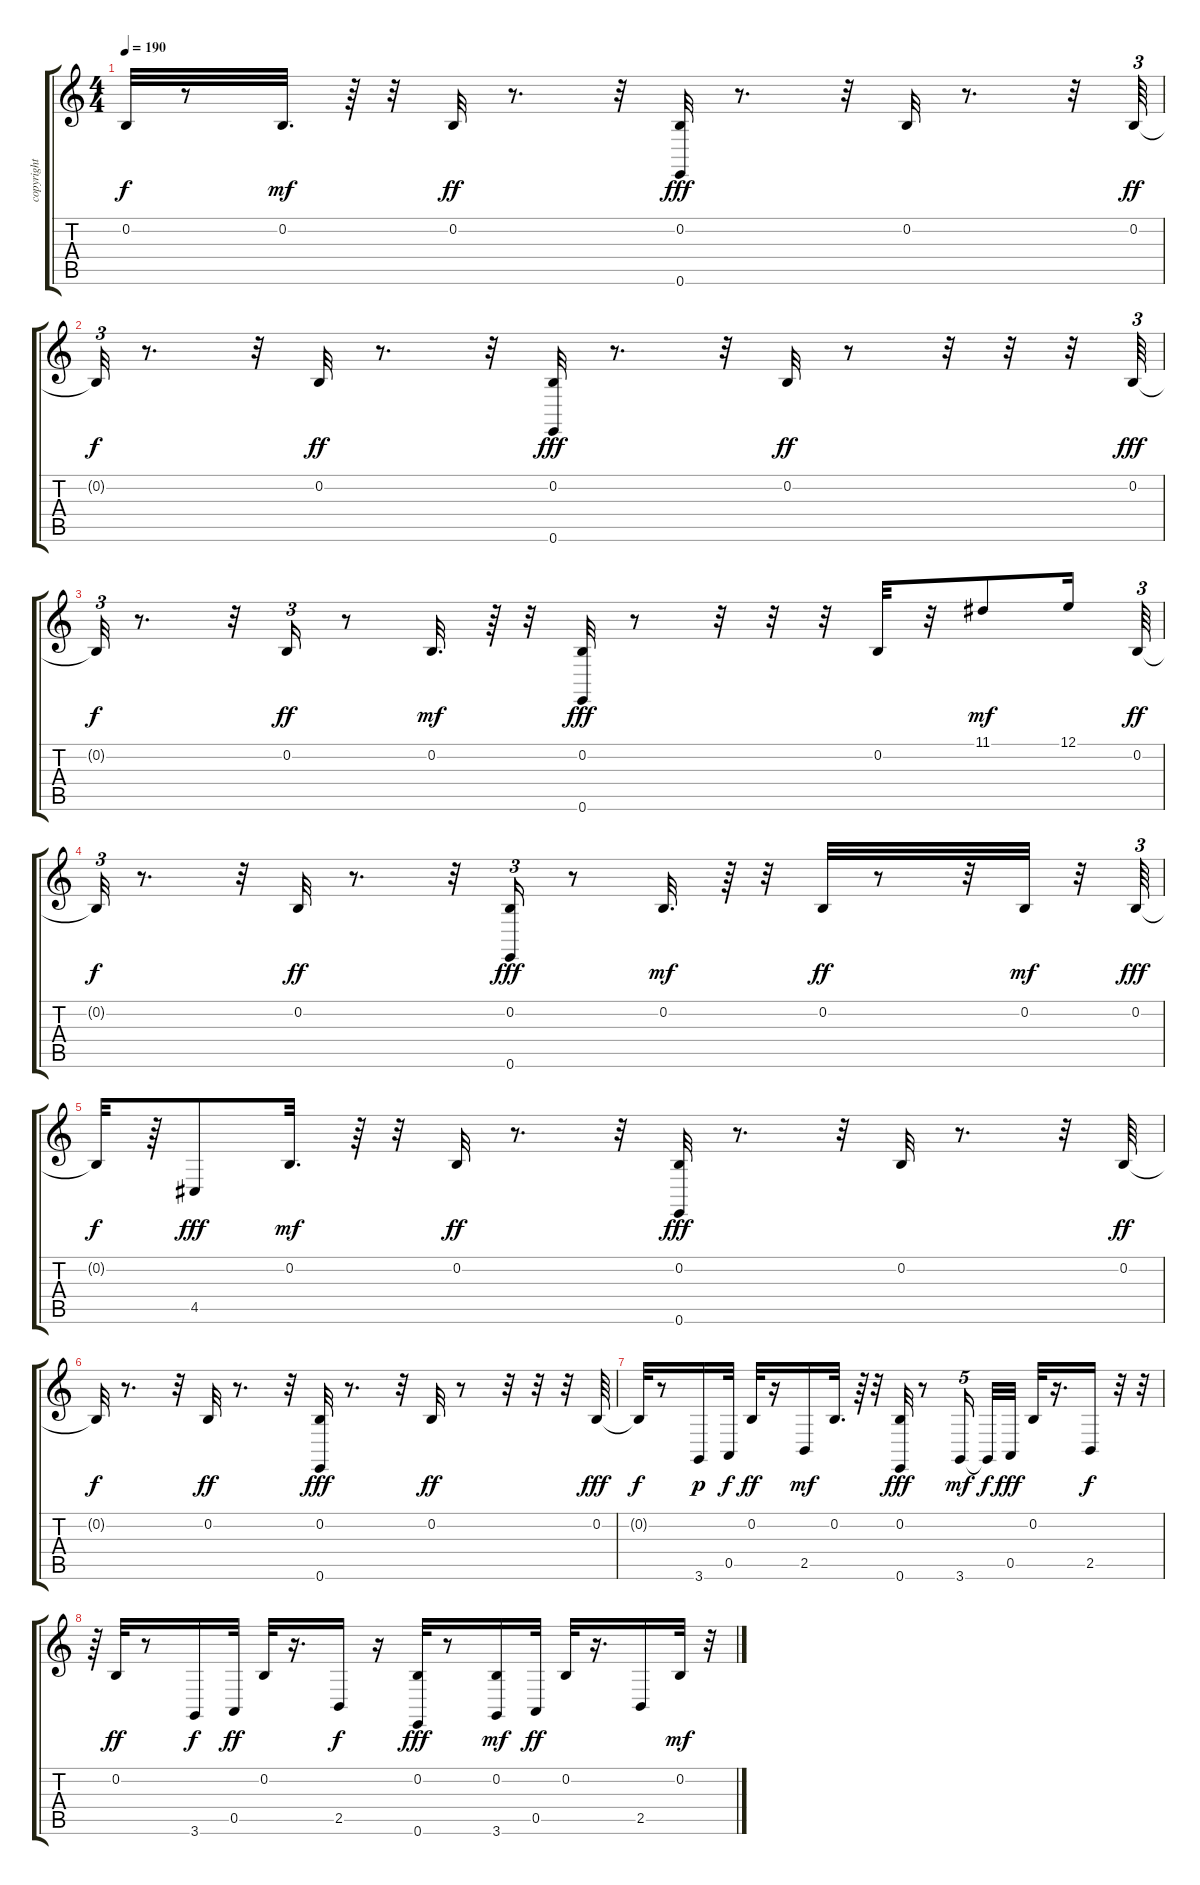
\track ("copyright 1998 by" "copyright ") {instrument acousticgrandpiano}
\staff {score tabs}
\tuning (E4 B3 G3 D3 A2 E2) {hide}
\ts (4 4)
\tempo 190
\clef g2
\ks c
0.2{t}.32{dy f} r.8 0.2.32{d dy mf} r.64 r.32 0.2.32{dy ff} r.8{d} r.32 (0.2 0.6).32{dy fff} r.8{d} r.32 0.2.32 r.8{d} r.32 0.2.64{tu (3 2) dy ff} |
0.2{t}.32{tu (3 2) dy f} r.8{d} r.32 0.2.32{dy ff} r.8{d} r.32 (0.2 0.6).32{dy fff} r.8{d} r.32 0.2.32{dy ff} r.8 r.32 r.32 r.32 0.2.64{tu (3 2) dy fff} |
0.2{t}.32{tu (3 2) dy f} r.8{d} r.32 0.2.16{tu (3 2) dy ff} r.8 0.2.32{d dy mf} r.64 r.32 (0.2 0.6).32{dy fff} r.8 r.32 r.32 r.32 0.2.32 r.32 11.1.8{dy mf} 12.1.16 0.2.64{tu (3 2) dy ff} |
0.2{t}.32{tu (3 2) dy f} r.8{d} r.32 0.2.32{dy ff} r.8{d} r.32 (0.2 0.6).16{tu (3 2) dy fff} r.8 0.2.32{d dy mf} r.64 r.32 0.2.32{dy ff} r.8 r.32 0.2.32{dy mf} r.32 0.2.64{tu (3 2) dy fff} |
0.2{t}.32{dy f} r.64 4.5.8{dy fff} 0.2.32{d dy mf} r.64 r.32 0.2.32{dy ff} r.8{d} r.32 (0.2 0.6).32{dy fff} r.8{d} r.32 0.2.32 r.8{d} r.32 0.2.64{dy ff} |
0.2{t}.32{dy f} r.8{d} r.32 0.2.32{dy ff} r.8{d} r.32 (0.2 0.6).32{dy fff} r.8{d} r.32 0.2.32{dy ff} r.8 r.32 r.32 r.32 0.2.64{dy fff} |
0.2{t}.32{dy f} r.8 3.6.16{dy p} 0.5.32{dy f} 0.2.32{dy ff} r.16 2.5.16{dy mf} 0.2.32{d} r.64 r.32 (0.2 0.6).32{dy fff} r.8 3.6.16{tu (5 4) dy mf beam splitsecondary} 3.6{t}.32{dy f} 0.5.32{dy fff} 0.2.32 r.16{d} 2.5.16{dy f} r.32 r.32{tu (5 4)} |
r.64 0.2.32{dy ff} r.8 3.6.16{dy f} 0.5.32{dy ff} 0.2.32 r.16{d} 2.5.16{dy f} r.16 (0.2 0.6).32{dy fff} r.8 (0.2 3.6).16{dy mf} 0.5.32{dy ff} 0.2.32 r.16{d} 2.5.16 0.2.32{dy mf} r.32{tu (5 4)}
